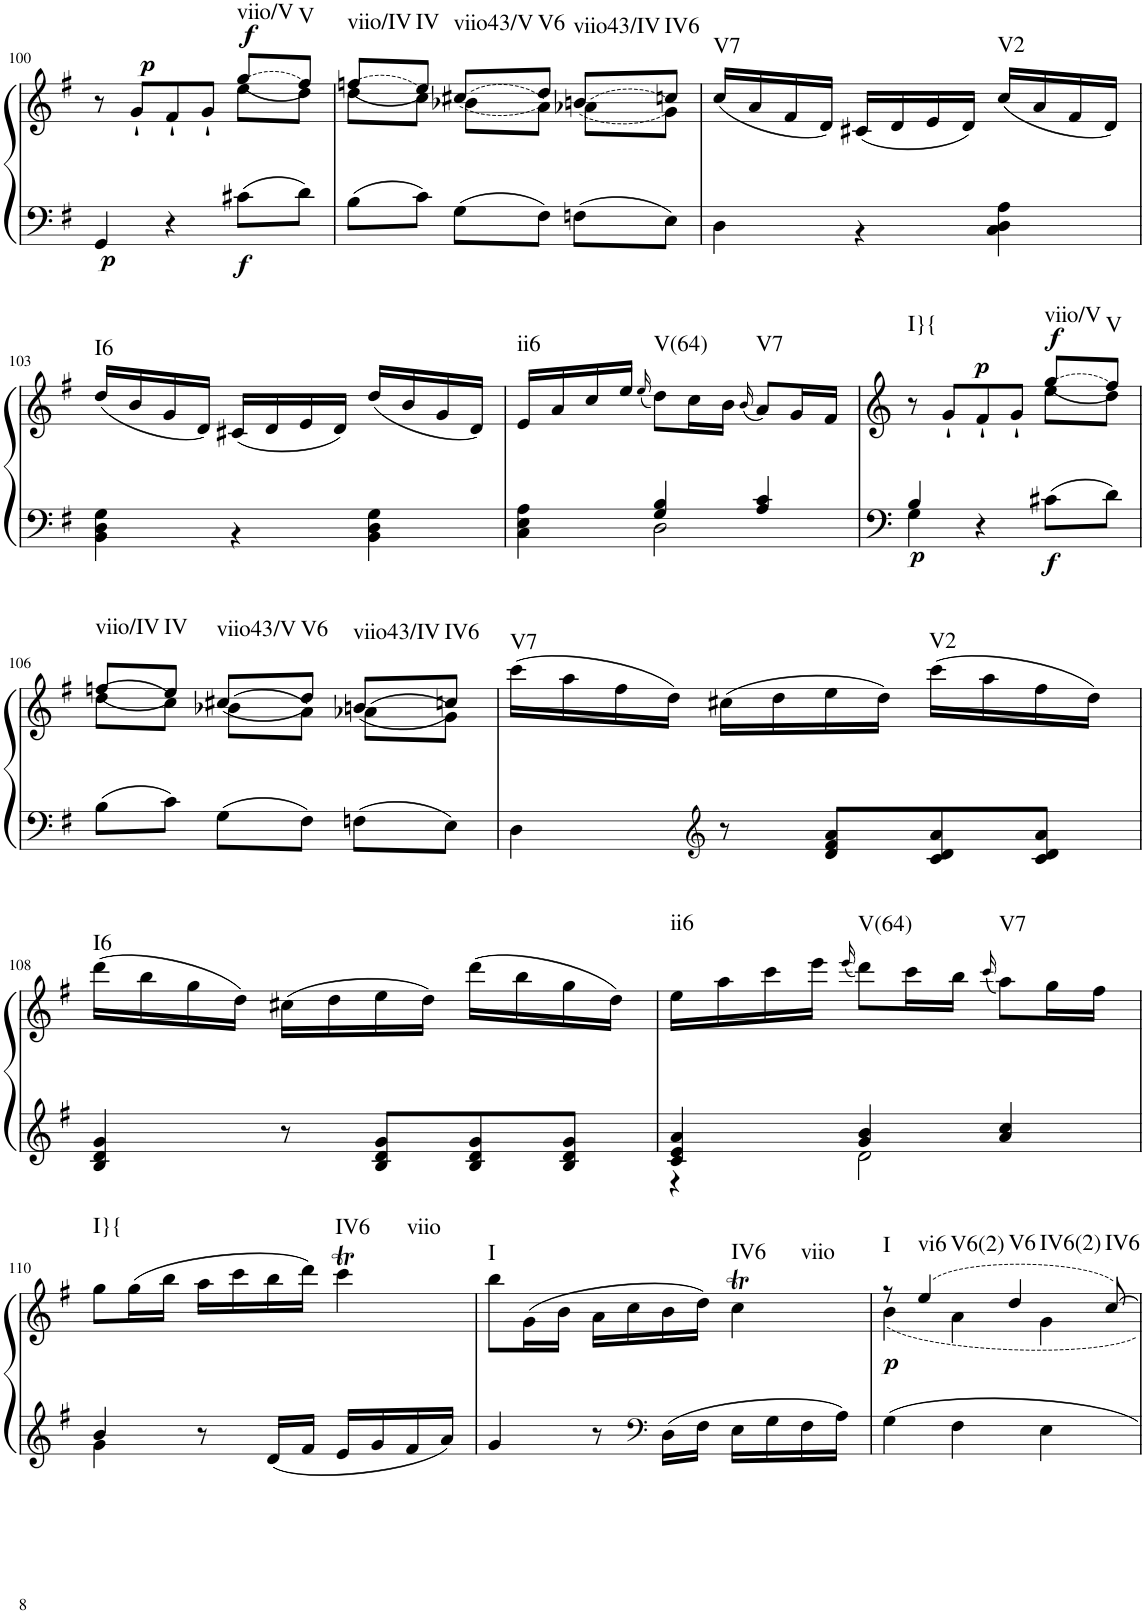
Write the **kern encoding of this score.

**kern	**kern	**dynam	**harte
*part1	*part1	*part1	*part1
*staff2	*staff1	*staff1/2	*
*I"Klavier linke Hand	*	*	*
!!LO:PB:g=z
*clefF4	*clefG2	*	*
*k[f#]	*k[f#]	*	*
*M3/4	*M3/4	*	*
=100	=100	=100	=100
*	*^	*	*
!	!	!	!LO:DY:b=2	!
4GG/	8r	2ryy	p	.
!	!	!	!LO:DY:a	!
.	8g`/L	.	p	.
4r	8f#`/	.	.	.
.	8g`/J	.	.	.
!	!	!	!LO:DY:b=2	!
!	!	!	!LO:DY:n=1:a	!LO:H:kt=viio/V
8c#X\L	(8ee\L	(8gg/L	f f	N
!	!	!	!	!LO:H:kt=V
8d\J	8dd\J)	8ff#/J)	.	N
=101	=101	=101	=101	=101
!	!	!	!	!LO:H:kt=viio/IV
8B\L	(8dd\L	(8ffn/L	.	N
!	!	!	!	!LO:H:kt=IV
8c\J	8cc\J)	8ee/J)	.	N
!	!	!	!	!LO:H:kt=viio43/V
8G\L	(8b-X\L	(8cc#X/L	.	N
!	!	!	!	!LO:H:kt=V6
8F#\J	8a\J)	8dd/J)	.	N
!	!	!	!	!LO:H:kt=viio43/IV
8Fn\L	(8a-X\L	(8bn/L	.	N
!	!	!	!	!LO:H:kt=IV6
8E\J	8g\J)	8ccn/J)	.	N
=102	=102	=102	=102	=102
*^	*	*	*	*
!	!	!	!	!	!LO:H:kt=V7
*	*	*v	*v	*	*
2.ryy	4D\	(16cc/LL	.	N
.	.	16a/	.	.
.	.	16f#/	.	.
.	.	16d/JJ)	.	.
.	4r	(16c#X/LL	.	.
.	.	16d/	.	.
.	.	16e/	.	.
.	.	16d/JJ)	.	.
!	!	!	!	!LO:H:kt=V2
.	4C\ 4D\ 4A\	(16cc/LL	.	N
.	.	16a/	.	.
.	.	16f#/	.	.
.	.	16d/JJ)	.	.
!!LO:LB:g=z
=103	=103	=103	=103	=103
!	!	!	!	!LO:H:kt=I6
2.ryy	4BB\ 4D\ 4G\	(16dd/LL	.	N
.	.	16b/	.	.
.	.	16g/	.	.
.	.	16d/JJ)	.	.
.	4r	(16c#X/LL	.	.
.	.	16d/	.	.
.	.	16e/	.	.
.	.	16d/JJ)	.	.
.	4BB\ 4D\ 4G\	(16dd/LL	.	.
.	.	16b/	.	.
.	.	16g/	.	.
.	.	16d/JJ)	.	.
=104	=104	=104	=104	=104
!	!	!	!	!LO:H:kt=ii6
4ryy	4C\ 4E\ 4A\	16e/LL	.	N
.	.	16a/	.	.
.	.	16cc/	.	.
.	.	16ee/JJ	.	.
.	.	(16qee/	.	.
!	!	!	!	!LO:H:kt=V(64)
4G/ 4B/	2D\	8dd\L)	.	N
.	.	16cc\L	.	.
.	.	16b\JJ	.	.
.	.	(16qb/	.	.
!	!	!	!	!LO:H:kt=V7
4A/ 4c/	.	8a/L)	.	N
.	.	16g/L	.	.
.	.	16f#/JJ	.	.
=105	=105	=105	=105	=105
*	*	*^	*	*
!	!	!	!	!LO:DY:b=2	!LO:H:kt=I}{
4B/	4G\	8r	2ryy	p	N
.	.	8g`/L	.	.	.
!	!	!	!	!LO:DY:a	!
4r	2ryy	8f#`/	.	p	.
.	.	8g`/J	.	.	.
!	!	!	!	!LO:DY:b=2	!
!	!	!	!	!LO:DY:n=1:a	!LO:H:kt=viio/V
8c#X\L	.	(8ee\L	(8gg/L	f f	N
!	!	!	!	!	!LO:H:kt=V
8d\J	.	8dd\J)	8ff#/J)	.	N
*v	*v	*	*	*	*
!!LO:LB:g=z	!!
=106	=106	=106	=106	=106
!	!	!	!	!LO:H:kt=viio/IV
8B\L	(8dd\L	(8ffn/L	.	N
!	!	!	!	!LO:H:kt=IV
8c\J	8cc\J)	8ee/J)	.	N
!	!	!	!	!LO:H:kt=viio43/V
8G\L	(8b-X\L	(8cc#X/L	.	N
!	!	!	!	!LO:H:kt=V6
8F#\J	8a\J)	8dd/J)	.	N
!	!	!	!	!LO:H:kt=viio43/IV
8Fn\L	(8a-X\L	(8bn/L	.	N
!	!	!	!	!LO:H:kt=IV6
8E\J	8g\J)	8ccn/J)	.	N
=107	=107	=107	=107	=107
!	!	!	!	!LO:H:kt=V7
*	*v	*v	*	*
4D\	(16ccc\LL	.	N
.	16aa\	.	.
.	16ff#\	.	.
.	16dd\JJ)	.	.
*clefG2	*	*	*
8r	(16cc#X\LL	.	.
.	16dd\	.	.
8d/ 8f#/ 8a/L	16ee\	.	.
.	16dd\JJ)	.	.
!	!	!	!LO:H:kt=V2
8c/ 8d/ 8a/	(16ccc\LL	.	N
.	16aa\	.	.
8c/ 8d/ 8a/J	16ff#\	.	.
.	16dd\JJ)	.	.
!!LO:LB:g=z
=108	=108	=108	=108
!	!	!	!LO:H:kt=I6
4B/ 4d/ 4g/	(16ddd\LL	.	N
.	16bb\	.	.
.	16gg\	.	.
.	16dd\JJ)	.	.
8r	(16cc#X\LL	.	.
.	16dd\	.	.
8B/ 8d/ 8g/L	16ee\	.	.
.	16dd\JJ)	.	.
8B/ 8d/ 8g/	(16ddd\LL	.	.
.	16bb\	.	.
8B/ 8d/ 8g/J	16gg\	.	.
.	16dd\JJ)	.	.
=109	=109	=109	=109
*^	*	*	*
!	!	!	!	!LO:H:kt=ii6
4c/ 4e/ 4a/	4r	16ee\LL	.	N
.	.	16aa\	.	.
.	.	16ccc\	.	.
.	.	16eee\JJ	.	.
.	.	(16qeee/	.	.
!	!	!	!	!LO:H:kt=V(64)
4g/ 4b/	2d\	8ddd\L)	.	N
.	.	16ccc\L	.	.
.	.	16bb\JJ	.	.
.	.	(16qccc/	.	.
!	!	!	!	!LO:H:kt=V7
4a/ 4cc/	.	8aa\L)	.	N
.	.	16gg\L	.	.
.	.	16ff#\JJ	.	.
!!LO:LB:g=z
=110	=110	=110	=110	=110
!	!	!	!	!LO:H:kt=I}{
4b/	4g\	8gg\L	.	N
.	.	(16gg\L	.	.
.	.	16bb\JJ	.	.
8r	2ryy	16aa\LL	.	.
.	.	16ccc\	.	.
16d/LL	.	16bb\	.	.
16f#/JJ	.	16ddd\JJ)	.	.
!	!	!	!	!LO:H:n=1:kt=IV6
!	!	!	!	!LO:H:n=2:kt=viio
16e/LL	.	4cccT\	.	N N
16g/	.	.	.	.
16f#/	.	.	.	.
16a/JJ	.	.	.	.
*v	*v	*	*	*
=111	=111	=111	=111
!	!	!	!LO:H:kt=I
4g/	8bb\L	.	N
.	(16g\L	.	.
.	16b\JJ	.	.
8r	16a\LL	.	.
.	16cc\	.	.
*clefF4	*	*	*
16D\LL	16b\	.	.
16F#\JJ	16dd\JJ)	.	.
!	!	!	!LO:H:n=1:kt=IV6
!	!	!	!LO:H:n=2:kt=viio
16E\LL	4ccT\	.	N N
16G\	.	.	.
16F#\	.	.	.
16A\JJ	.	.	.
=112	=112	=112	=112
*	*^	*	*
!	!	!	!LO:DY:b	!LO:H:kt=I
4G\	8r	4b\	p	N
!	!	!	!	!LO:H:n=1:kt=vi6
!	!	!	!	!LO:H:n=2:kt=V6(2)
.	(4ee/	.	.	N N
4F#\	.	4a\	.	.
!	!	!	!	!LO:H:n=1:kt=V6
!	!	!	!	!LO:H:n=2:kt=IV6(2)
.	4dd/	.	.	N N
4E\	.	4g\	.	.
!	!	!	!	!LO:H:kt=IV6
.	[8cc/)	.	.	N
*	*v	*v	*	*
=	=	=	=
*-	*-	*-	*-
